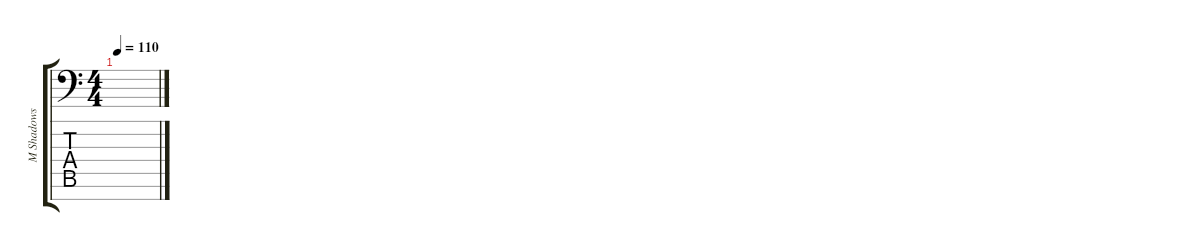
\track ("M Shadows - Lead Vocals" "M Shadows ") {instrument overdrivenguitar}
\staff {score tabs}
\tuning (E4 B3 G3 D3 A2 E2 C-1) {hide}
\ts (4 4)
\tempo 110
\clef f4
\ks c
